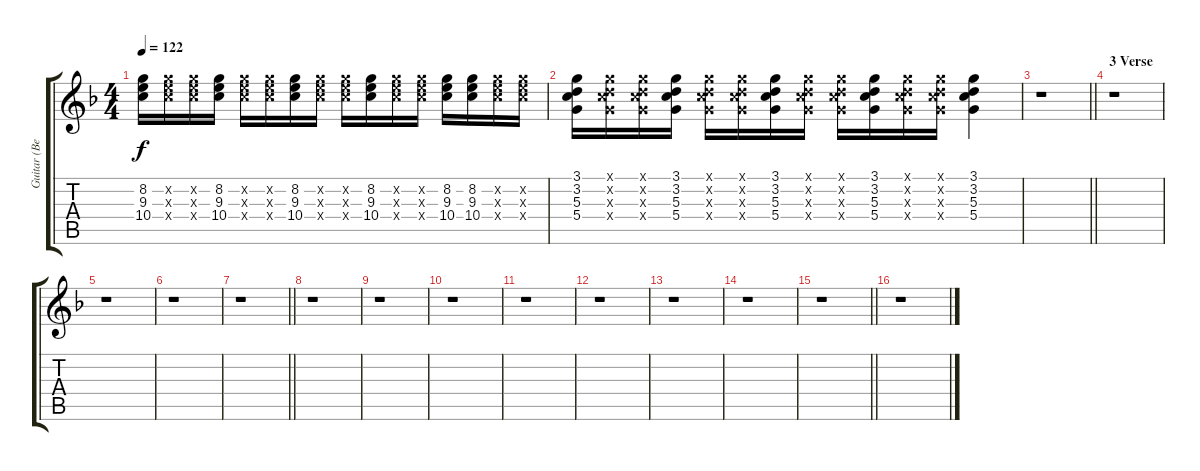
\track ("Guitar (Bernard Sumner)" "Guitar (Be") {instrument electricguitarclean}
\staff {score tabs}
\tuning (E4 B3 G3 D3 A2 E2) {hide}
\ts (4 4)
\tempo 122
\clef g2
\ks f
(8.2 9.3 10.4).16{dy f} (8.2{x} 9.3{x} 10.4{x}).16 (8.2{x} 9.3{x} 10.4{x}).16 (8.2 9.3 10.4).16 (8.2{x} 9.3{x} 10.4{x}).16 (8.2{x} 9.3{x} 10.4{x}).16 (8.2 9.3 10.4).16 (8.2{x} 9.3{x} 10.4{x}).16 (8.2{x} 9.3{x} 10.4{x}).16 (8.2 9.3 10.4).16 (8.2{x} 9.3{x} 10.4{x}).16 (8.2{x} 9.3{x} 10.4{x}).16 (8.2 9.3 10.4).16 (8.2 9.3 10.4).16 (8.2{x} 9.3{x} 10.4{x}).16 (8.2{x} 9.3{x} 10.4{x}).16 |
(3.1 3.2 5.3 5.4).16 (3.1{x} 3.2{x} 5.3{x} 5.4{x}).16 (3.1{x} 3.2{x} 5.3{x} 5.4{x}).16 (3.1 3.2 5.3 5.4).16 (3.1{x} 3.2{x} 5.3{x} 5.4{x}).16 (3.1{x} 3.2{x} 5.3{x} 5.4{x}).16 (3.1 3.2 5.3 5.4).16 (3.1{x} 3.2{x} 5.3{x} 5.4{x}).16 (3.1{x} 3.2{x} 5.3{x} 5.4{x}).16 (3.1 3.2 5.3 5.4).16 (3.1{x} 3.2{x} 5.3{x} 5.4{x}).16 (3.1{x} 3.2{x} 5.3{x} 5.4{x}).16 (3.1 3.2 5.3 5.4).4 |
\barLineRight lightlight
r.1 |
\section ("" "3 Verse")
r.1 |
r.1 |
r.1 |
\barLineRight lightlight
r.1 |
r.1 |
r.1 |
r.1 |
r.1 |
r.1 |
r.1 |
r.1 |
\barLineRight lightlight
r.1 |
r.1
